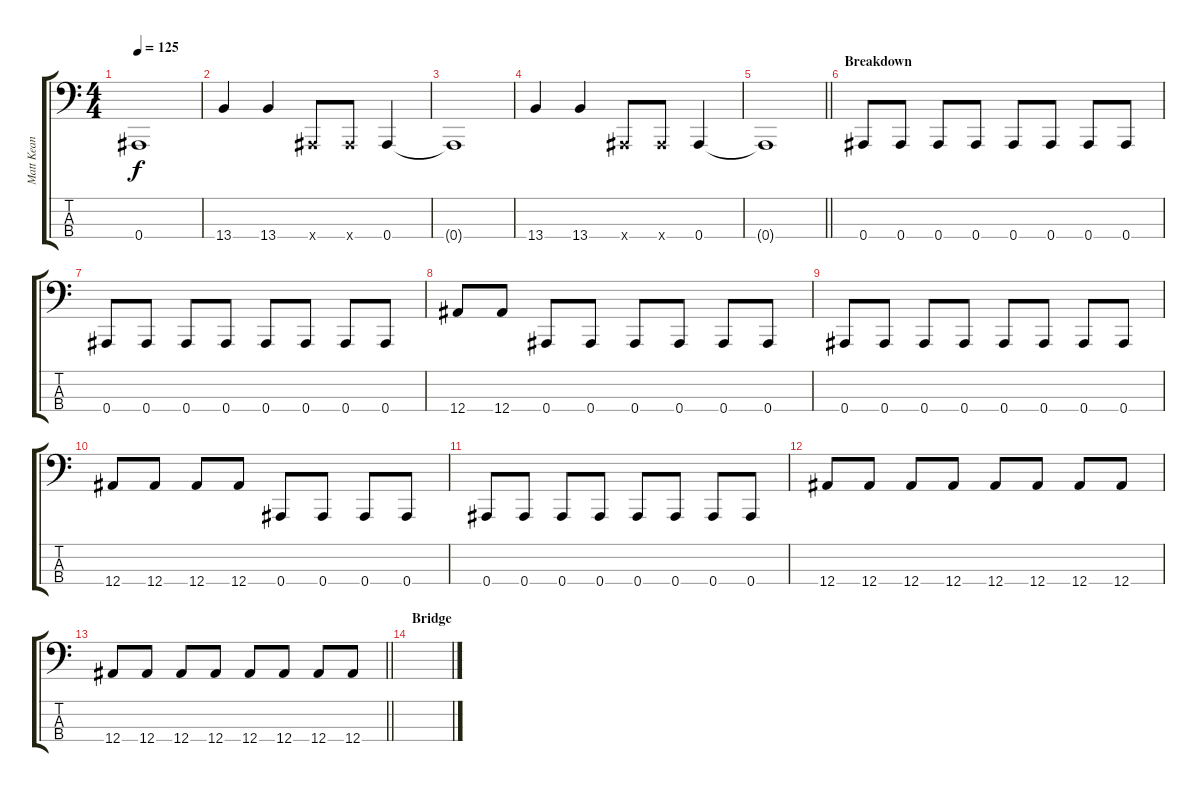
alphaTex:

\track ("Matt Kean" "Matt Kean") {instrument electricbasspick}
\staff {score tabs}
\tuning (Eb2 Bb1 F1 Bb0) {hide}
\ts (4 4)
\tempo 125
\clef f4
\ks c
0.4{t}.1{dy f} |
13.4.4 13.4.4 0.4{x}.8 0.4{x}.8 0.4.4 |
0.4{t}.1 |
13.4.4 13.4.4 0.4{x}.8 0.4{x}.8 0.4.4 |
\barLineRight lightlight
0.4{t}.1 |
\section ("" "Breakdown")
0.4.8 0.4.8 0.4.8 0.4.8 0.4.8 0.4.8 0.4.8 0.4.8 |
0.4.8 0.4.8 0.4.8 0.4.8 0.4.8 0.4.8 0.4.8 0.4.8 |
12.4.8 12.4.8 0.4.8 0.4.8 0.4.8 0.4.8 0.4.8 0.4.8 |
0.4.8 0.4.8 0.4.8 0.4.8 0.4.8 0.4.8 0.4.8 0.4.8 |
12.4.8 12.4.8 12.4.8 12.4.8 0.4.8 0.4.8 0.4.8 0.4.8 |
0.4.8 0.4.8 0.4.8 0.4.8 0.4.8 0.4.8 0.4.8 0.4.8 |
12.4.8 12.4.8 12.4.8 12.4.8 12.4.8 12.4.8 12.4.8 12.4.8 |
\barLineRight lightlight
12.4.8 12.4.8 12.4.8 12.4.8 12.4.8 12.4.8 12.4.8 12.4.8 |
\section ("" "Bridge")
